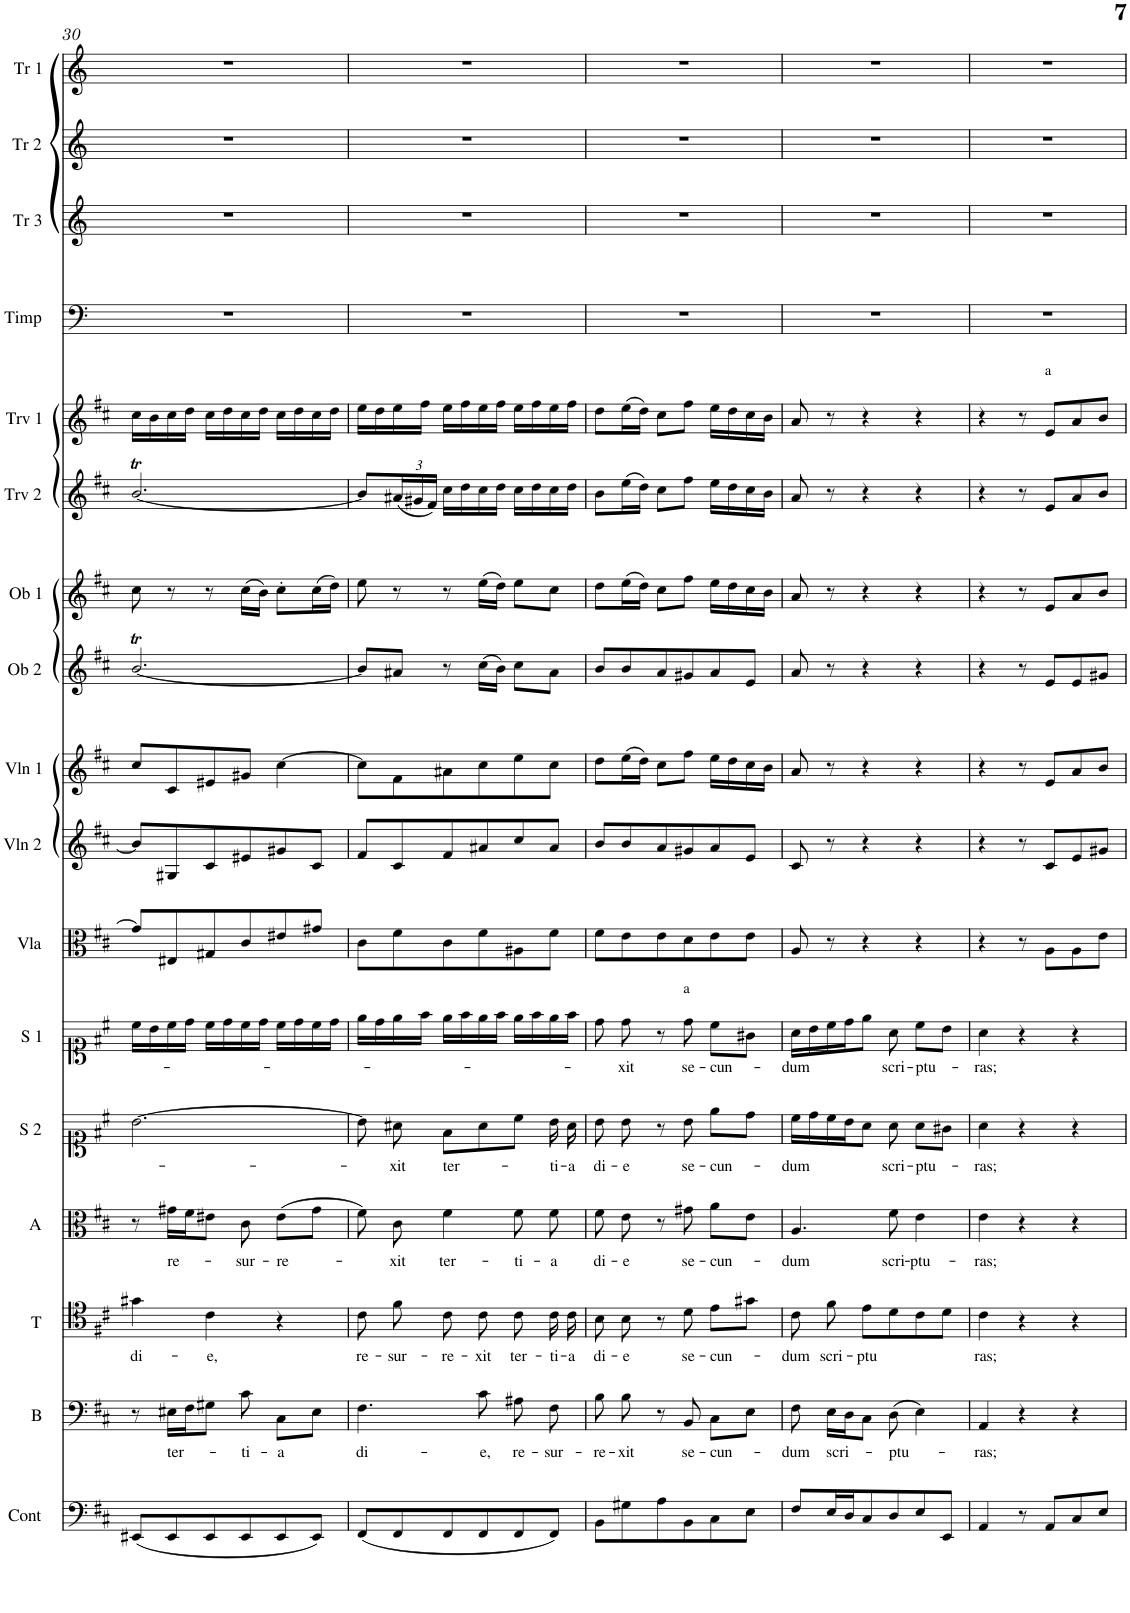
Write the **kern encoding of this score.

**kern	**kern	**text	**kern	**text	**kern	**text	**kern	**text	**kern	**text	**kern	**kern	**kern	**kern	**kern	**kern	**kern	**kern	**kern	**kern	**kern
*part17	*part16	*part16	*part15	*part15	*part14	*part14	*part13	*part13	*part12	*part12	*part11	*part10	*part9	*part8	*part7	*part6	*part5	*part4	*part3	*part2	*part1
*staff17	*staff16	*staff16	*staff15	*staff15	*staff14	*staff14	*staff13	*staff13	*staff12	*staff12	*staff11	*staff10	*staff9	*staff8	*staff7	*staff6	*staff5	*staff4	*staff3	*staff2	*staff1
*I"Continuo	*I"Bass	*	*I"Tenor	*	*I"Alto	*	*I"Soprano 2	*	*I"Soprano 1	*	*I"Viola	*I"Violin 2	*I"Violin 1	*I"Oboe 2	*I"Oboe 1	*I"Traverso 2	*I"Traverso 1	*I"Timpani	*I"Tromba 3	*I"Tromba 2	*I"Tromba 1
*I'Cont	*I'B	*	*I'T	*	*I'A	*	*I'S 2	*	*I'S 1	*	*I'Vla	*I'Vln 2	*I'Vln 1	*I'Ob 2	*I'Ob 1	*I'Trv 2	*I'Trv 1	*I'Timp	*I'Tr 3	*I'Tr 2	*I'Tr 1
!!LO:PB:g=z
*clefF4	*clefF4	*	*clefC4	*	*clefC3	*	*clefC1	*	*clefC1	*	*clefC3	*clefG2	*clefG2	*clefG2	*clefG2	*clefG2	*clefG2	*clefF4	*clefG2	*clefG2	*clefG2
*	*	*	*	*	*	*	*	*	*	*	*	*	*	*	*	*	*	*Trd-1c-2	*Trd-1c-2	*Trd-1c-2	*Trd-1c-2
*k[f#c#]	*k[f#c#]	*	*k[f#c#]	*	*k[f#c#]	*	*k[f#c#]	*	*k[f#c#]	*	*k[f#c#]	*k[f#c#]	*k[f#c#]	*k[f#c#]	*k[f#c#]	*k[f#c#]	*k[f#c#]	*k[]	*k[]	*k[]	*k[]
*M3/4	*M3/4	*	*M3/4	*	*M3/4	*	*M3/4	*	*M3/4	*	*M3/4	*M3/4	*M3/4	*M3/4	*M3/4	*M3/4	*M3/4	*M3/4	*M3/4	*M3/4	*M3/4
=30	=30	=30	=30	=30	=30	=30	=30	=30	=30	=30	=30	=30	=30	=30	=30	=30	=30	=30	=30	=30	=30
!	!	!	!	!LO:LY:b	!	!	!	!	!	!	!	!	!	!	!	!	!	!	!	!	!
(8EE#X/L	8r	.	4g#X\	di-	8r	.	[2.b\	.	16cc#\LL	.	8g#/L]	8b/L]	8cc#/L	[2.bT/	8cc#\	[2.bT/	16cc#\LL	2.r	2.r	2.r	2.r
.	.	.	.	.	.	.	.	.	16b\	.	.	.	.	.	.	.	16b\	.	.	.	.
!	!	!LO:LY:b	!	!	!	!LO:LY:b	!	!	!	!	!	!	!	!	!	!	!	!	!	!	!
8EE#/	16E#X\LL	ter-	.	.	16g#X\LL	re-	.	.	16cc#\	.	8E#X/	8G#X/	8c#/	.	8r	.	16cc#\	.	.	.	.
.	16F#\J	.	.	.	16f#\J	.	.	.	16dd\JJ	.	.	.	.	.	.	.	16dd\JJ	.	.	.	.
!	!	!	!	!LO:LY:b	!	!	!	!	!	!	!	!	!	!	!	!	!	!	!	!	!
8EE#/	8G#X\J	.	4c#\	-e,	8e#X\J	.	.	.	16cc#\LL	.	8G#X/	8c#/	8e#X/	.	8r	.	16cc#\LL	.	.	.	.
.	.	.	.	.	.	.	.	.	16dd\	.	.	.	.	.	.	.	16dd\	.	.	.	.
!	!	!LO:LY:b	!	!	!	!LO:LY:b	!	!	!	!	!	!	!	!	!	!	!	!	!	!	!
8EE#/	8c#\	-ti-	.	.	8c#\	-sur-	.	.	16cc#\	.	8c#/	8e#X/	8g#X/J	.	(16cc#\LL	.	16cc#\	.	.	.	.
.	.	.	.	.	.	.	.	.	16dd\JJ	.	.	.	.	.	16b\JJ)	.	16dd\JJ	.	.	.	.
!	!	!LO:LY:b	!	!	!	!LO:LY:b	!	!	!	!	!	!	!	!	!	!	!	!	!	!	!
8EE#/	8C#\L	-a	4r	.	(8e#\L	-re-	.	.	16cc#\LL	.	8e#X/	8g#X/	[4cc#\	.	8cc#'\L	.	16cc#\LL	.	.	.	.
.	.	.	.	.	.	.	.	.	16dd\	.	.	.	.	.	.	.	16dd\	.	.	.	.
8EE#/J)	8E#\J	.	.	.	8g#\J	.	.	.	16cc#\	.	8g#X/J	8c#/J	.	.	(16cc#\L	.	16cc#\	.	.	.	.
.	.	.	.	.	.	.	.	.	16dd\JJ	.	.	.	.	.	16dd\JJ)	.	16dd\JJ	.	.	.	.
=31	=31	=31	=31	=31	=31	=31	=31	=31	=31	=31	=31	=31	=31	=31	=31	=31	=31	=31	=31	=31	=31
!	!	!LO:LY:b	!	!LO:LY:b	!	!	!	!	!	!	!	!	!	!	!	!	!	!	!	!	!
(8FF#/L	4.F#\	di-	8c#\	re-	8f#\)	.	8b\]	.	16ee\LL	.	8c#\L	8f#/L	8cc#\L]	8b/L]	8ee\	8b/L]	16ee\LL	2.r	2.r	2.r	2.r
.	.	.	.	.	.	.	.	.	16dd\	.	.	.	.	.	.	.	16dd\	.	.	.	.
!	!	!	!	!LO:LY:b	!	!LO:LY:b	!	!LO:LY:b	!	!	!	!	!	!	!	!	!	!	!	!	!
*	*	*	*	*	*	*	*	*	*	*	*	*	*	*	*	*Xbrackettup	*	*	*	*	*
8FF#/	.	.	8f#\	-sur-	8c#\	-xit	8a#X\	-xit	16ee\	.	8f#\	8c#/	8f#\	8a#X/J	8r	(24a#X/L	16ee\	.	.	.	.
.	.	.	.	.	.	.	.	.	.	.	.	.	.	.	.	24g#X/	.	.	.	.	.
.	.	.	.	.	.	.	.	.	16ff#\JJ	.	.	.	.	.	.	.	16ff#\JJ	.	.	.	.
.	.	.	.	.	.	.	.	.	.	.	.	.	.	.	.	24f#/JJ)	.	.	.	.	.
!	!	!	!	!LO:LY:b	!	!LO:LY:b	!	!LO:LY:b	!	!	!	!	!	!	!	!	!	!	!	!	!
8FF#/	.	.	8c#\	-re-	4f#\	ter-	8f#\L	ter-	16ee\LL	.	8c#\	8f#/	8a#X\	8r	8r	16cc#\LL	16ee\LL	.	.	.	.
.	.	.	.	.	.	.	.	.	16ff#\	.	.	.	.	.	.	16dd\	16ff#\	.	.	.	.
!	!	!LO:LY:b	!	!LO:LY:b	!	!	!	!	!	!	!	!	!	!	!	!	!	!	!	!	!
8FF#/	8c#\	-e,	8c#\	-xit	.	.	8a#\	.	16ee\	.	8f#\	8a#X/	8cc#\	(16cc#\LL	(16ee\LL	16cc#\	16ee\	.	.	.	.
.	.	.	.	.	.	.	.	.	16ff#\JJ	.	.	.	.	16b\JJ)	16dd\JJ)	16dd\JJ	16ff#\JJ	.	.	.	.
!	!	!LO:LY:b	!	!LO:LY:b	!	!LO:LY:b	!	!	!	!	!	!	!	!	!	!	!	!	!	!	!
8FF#/	8A#X\	re-	8c#\	ter-	8f#\	-ti-	8cc#\J	.	16ee\LL	.	8A#X\	8cc#/	8ee\	8cc#\L	8ee\L	16cc#\LL	16ee\LL	.	.	.	.
.	.	.	.	.	.	.	.	.	16ff#\	.	.	.	.	.	.	16dd\	16ff#\	.	.	.	.
!	!	!LO:LY:b	!	!LO:LY:b	!	!LO:LY:b	!	!LO:LY:b	!	!	!	!	!	!	!	!	!	!	!	!	!
8FF#/J)	8F#\	-sur-	16c#\	-ti-	8f#\	-a	16b\	-ti-	16ee\	.	8f#\J	8a#/J	8cc#\J	8a#\J	8cc#\J	16cc#\	16ee\	.	.	.	.
!	!	!	!	!LO:LY:b	!	!	!	!LO:LY:b	!	!	!	!	!	!	!	!	!	!	!	!	!
.	.	.	16c#\	-a	.	.	16a#\	-a	16ff#\JJ	.	.	.	.	.	.	16dd\JJ	16ff#\JJ	.	.	.	.
=32	=32	=32	=32	=32	=32	=32	=32	=32	=32	=32	=32	=32	=32	=32	=32	=32	=32	=32	=32	=32	=32
!	!	!LO:LY:b	!	!LO:LY:b	!	!LO:LY:b	!	!LO:LY:b	!	!	!	!	!	!	!	!	!	!	!	!	!
8BB\L	8B\	-re-	8B\	di-	8f#\	di-	8b\	di-	8dd\	.	8f#\L	8b/L	8dd\L	8b/L	8dd\L	8b\L	8dd\L	2.r	2.r	2.r	2.r
!	!	!LO:LY:b	!	!LO:LY:b	!	!LO:LY:b	!	!LO:LY:b	!	!LO:LY:b	!	!	!	!	!	!	!	!	!	!	!
8G#X\	8B\	-xit	8B\	-e	8e\	-e	8b\	-e	8dd\	-xit	8e\	8b/	(16ee\L	8b/	(16ee\L	(16ee\L	(16ee\L	.	.	.	.
.	.	.	.	.	.	.	.	.	.	.	.	.	16dd\JJ)	.	16dd\JJ)	16dd\JJ)	16dd\JJ)	.	.	.	.
8A\	8r	.	8r	.	8r	.	8r	.	8r	.	8e\	8a/	8cc#\L	8a/	8cc#\L	8cc#\L	8cc#\L	.	.	.	.
!	!	!	!	!	!	!	!	!	!LO:TX:a:t=a	!	!	!	!	!	!	!	!	!	!	!	!
!	!	!LO:LY:b	!	!LO:LY:b	!	!LO:LY:b	!	!LO:LY:b	!	!LO:LY:b	!	!	!	!	!	!	!	!	!	!	!
8BB\	8BB/	se-	8d\	se-	8g#X\	se-	8b\	se-	8dd\	se-	8d\	8g#X/	8ff#\J	8g#X/	8ff#\J	8ff#\J	8ff#\J	.	.	.	.
!	!	!LO:LY:b	!	!LO:LY:b	!	!LO:LY:b	!	!LO:LY:b	!	!LO:LY:b	!	!	!	!	!	!	!	!	!	!	!
8C#\	8C#\L	-cun-	8e\L	-cun-	8a\L	-cun-	8ee\L	-cun-	8cc#\L	-cun-	8e\	8a/	16ee\LL	8a/	16ee\LL	16ee\LL	16ee\LL	.	.	.	.
.	.	.	.	.	.	.	.	.	.	.	.	.	16dd\	.	16dd\	16dd\	16dd\	.	.	.	.
8E\J	8E\J	.	8g#X\J	.	8e\J	.	8dd\J	.	8g#X\J	.	8e\J	8e/J	16cc#\	8e/J	16cc#\	16cc#\	16cc#\	.	.	.	.
.	.	.	.	.	.	.	.	.	.	.	.	.	16b\JJ	.	16b\JJ	16b\JJ	16b\JJ	.	.	.	.
=33	=33	=33	=33	=33	=33	=33	=33	=33	=33	=33	=33	=33	=33	=33	=33	=33	=33	=33	=33	=33	=33
!	!	!LO:LY:b	!	!LO:LY:b	!	!LO:LY:b	!	!LO:LY:b	!	!LO:LY:b	!	!	!	!	!	!	!	!	!	!	!
8F#/L	8F#\	-dum	8c#\	-dum	4.A/	-dum	16cc#\LL	-dum	16a\LL	-dum	8A/	8c#/	8a/	8a/	8a/	8a/	8a/	2.r	2.r	2.r	2.r
.	.	.	.	.	.	.	16dd\	.	16b\	.	.	.	.	.	.	.	.	.	.	.	.
!	!	!LO:LY:b	!	!LO:LY:b	!	!	!	!	!	!	!	!	!	!	!	!	!	!	!	!	!
16E/L	16E\LL	scri-	8f#\	scri-	.	.	16cc#\	.	16cc#\	.	8r	8r	8r	8r	8r	8r	8r	.	.	.	.
16D/J	16D\J	.	.	.	.	.	16b\J	.	16dd\J	.	.	.	.	.	.	.	.	.	.	.	.
!	!	!	!	!LO:LY:b	!	!	!	!	!	!	!	!	!	!	!	!	!	!	!	!	!
8C#/	8C#\J	.	8e\L	-ptu	.	.	8a\J	.	8ee\J	.	4r	4r	4r	4r	4r	4r	4r	.	.	.	.
!	!	!LO:LY:b	!	!	!	!LO:LY:b	!	!LO:LY:b	!	!LO:LY:b	!	!	!	!	!	!	!	!	!	!	!
8D/	(8D\	-ptu-	8d\	.	8f#\	scri-	8a\	scri-	8a\	scri-	.	.	.	.	.	.	.	.	.	.	.
!	!	!	!	!	!	!LO:LY:b	!	!LO:LY:b	!	!LO:LY:b	!	!	!	!	!	!	!	!	!	!	!
8E/	4E\)	.	8c#\	.	4e\	-ptu-	8a\L	-ptu-	8cc#\L	-ptu-	4r	4r	4r	4r	4r	4r	4r	.	.	.	.
8EE/J	.	.	8d\J	.	.	.	8g#X\J	.	8b\J	.	.	.	.	.	.	.	.	.	.	.	.
=34	=34	=34	=34	=34	=34	=34	=34	=34	=34	=34	=34	=34	=34	=34	=34	=34	=34	=34	=34	=34	=34
!	!	!LO:LY:b	!	!LO:LY:b	!	!LO:LY:b	!	!LO:LY:b	!	!LO:LY:b	!	!	!	!	!	!	!	!	!	!	!
4AA/	4AA/	-ras;	4c#\	ras;	4e\	-ras;	4a\	-ras;	4a\	-ras;	4r	4r	4r	4r	4r	4r	4r	2.r	2.r	2.r	2.r
8r	4r	.	4r	.	4r	.	4r	.	4r	.	8r	8r	8r	8r	8r	8r	8r	.	.	.	.
!	!	!	!	!	!	!	!	!	!	!	!	!	!	!	!	!	!LO:TX:a:t=a	!	!	!	!
8AA/L	.	.	.	.	.	.	.	.	.	.	8A\L	8c#/L	8e/L	8e/L	8e/L	8e/L	8e/L	.	.	.	.
8C#/	4r	.	4r	.	4r	.	4r	.	4r	.	8A\	8e/	8a/	8e/	8a/	8a/	8a/	.	.	.	.
8E/J	.	.	.	.	.	.	.	.	.	.	8e\J	8g#X/J	8b/J	8g#X/J	8b/J	8b/J	8b/J	.	.	.	.
=	=	=	=	=	=	=	=	=	=	=	=	=	=	=	=	=	=	=	=	=	=
*-	*-	*-	*-	*-	*-	*-	*-	*-	*-	*-	*-	*-	*-	*-	*-	*-	*-	*-	*-	*-	*-
